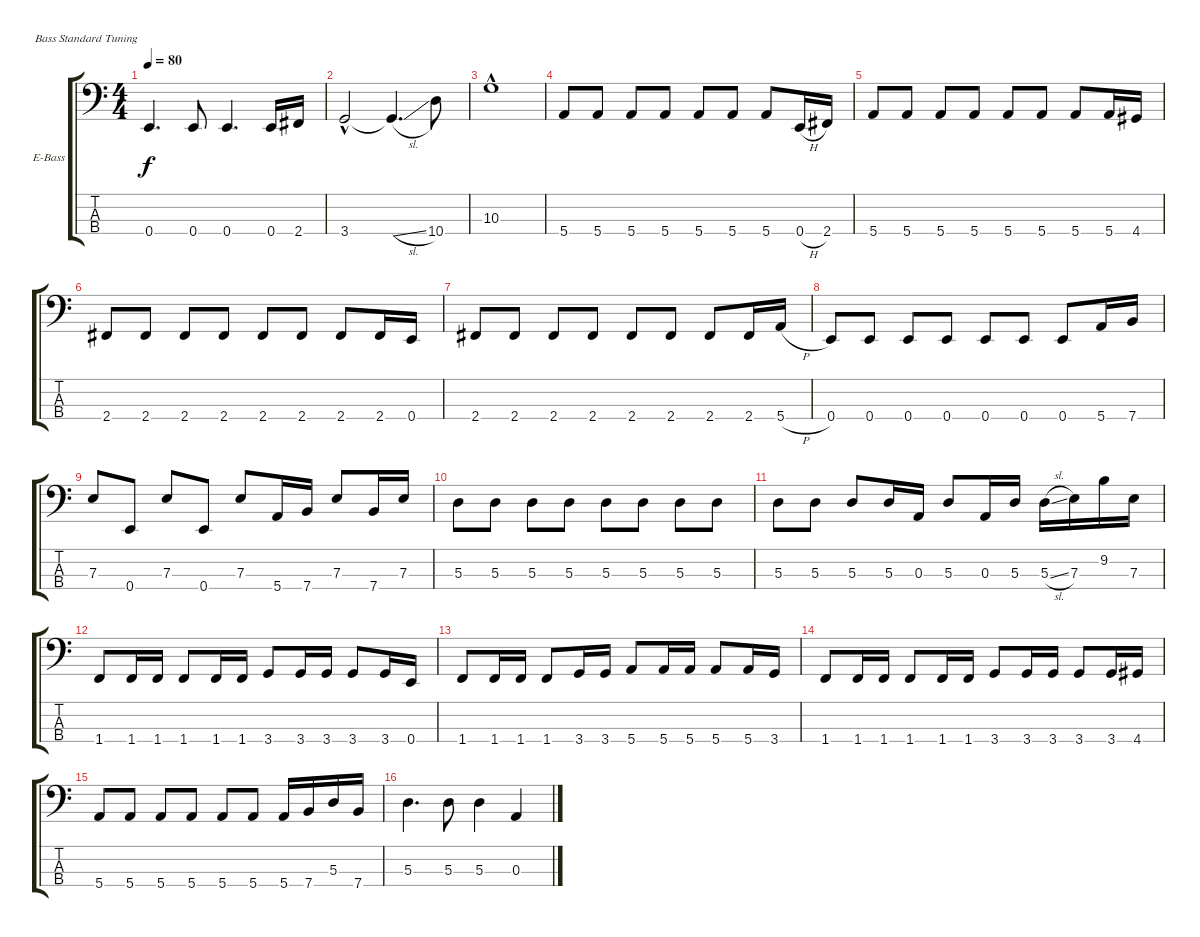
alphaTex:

\defaultSystemsLayout 4
\bracketExtendMode groupsimilarinstruments
\firstSystemTrackNameOrientation horizontal
\otherSystemsTrackNameOrientation horizontal
\track ("Blades" "E-Bass") {instrument electricbassfinger}
\staff {score tabs}
\tuning (G2 D2 A1 E1)
\ts (4 4)
\tempo 80
\clef f4
\scale
0.333333
\ks c
0.4.4{d dy f} 0.4.8 0.4.4{d} 0.4.16 2.4.16 |
\scale
0.333333 3.4{hac}.2 3.4{sl t}.4{d} 10.4.8 |
\scale
0.333333 10.3{hac}.1 |
\scale
0.333333 5.4.8 5.4.8 5.4.8 5.4.8 5.4.8 5.4.8 5.4.8 0.4{h}.16 2.4.16 |
\scale
0.333333 5.4.8 5.4.8 5.4.8 5.4.8 5.4.8 5.4.8 5.4.8 5.4.16 4.4.16 |
\scale
0.333333 2.4.8 2.4.8 2.4.8 2.4.8 2.4.8 2.4.8 2.4.8 2.4.16 0.4.16 |
\scale
0.333333 2.4.8 2.4.8 2.4.8 2.4.8 2.4.8 2.4.8 2.4.8 2.4.16 5.4{h}.16 |
\scale
0.333333 0.4.8 0.4.8 0.4.8 0.4.8 0.4.8 0.4.8 0.4.8 5.4.16 7.4.16 |
\scale
0.333333 7.3.8 0.4.8 7.3.8 0.4.8 7.3.8 5.4.16 7.4.16 7.3.8 7.4.16 7.3.16 |
\scale
0.333333 5.3.8 5.3.8 5.3.8 5.3.8 5.3.8 5.3.8 5.3.8 5.3.8 |
\scale
0.333333 5.3.8 5.3.8 5.3.8 5.3.16 0.3.16 5.3.8 0.3.16 5.3.16 5.3{sl}.16 7.3.16 9.2.16 7.3.16 |
\scale
0.333333 1.4.8 1.4.16 1.4.16 1.4.8 1.4.16 1.4.16 3.4.8 3.4.16 3.4.16 3.4.8 3.4.16 0.4.16 |
\scale
0.333333 1.4.8 1.4.16 1.4.16 1.4.8 3.4.16 3.4.16 5.4.8 5.4.16 5.4.16 5.4.8 5.4.16 3.4.16 |
\scale
0.333333 1.4.8 1.4.16 1.4.16 1.4.8 1.4.16 1.4.16 3.4.8 3.4.16 3.4.16 3.4.8 3.4.16 4.4.16 |
\scale
0.333333 5.4.8 5.4.8 5.4.8 5.4.8 5.4.8 5.4.8 5.4.16 7.4.16 5.3.16 7.4.16 |
\scale
0.333333 5.3.4{d} 5.3.8 5.3.4 0.3.4
